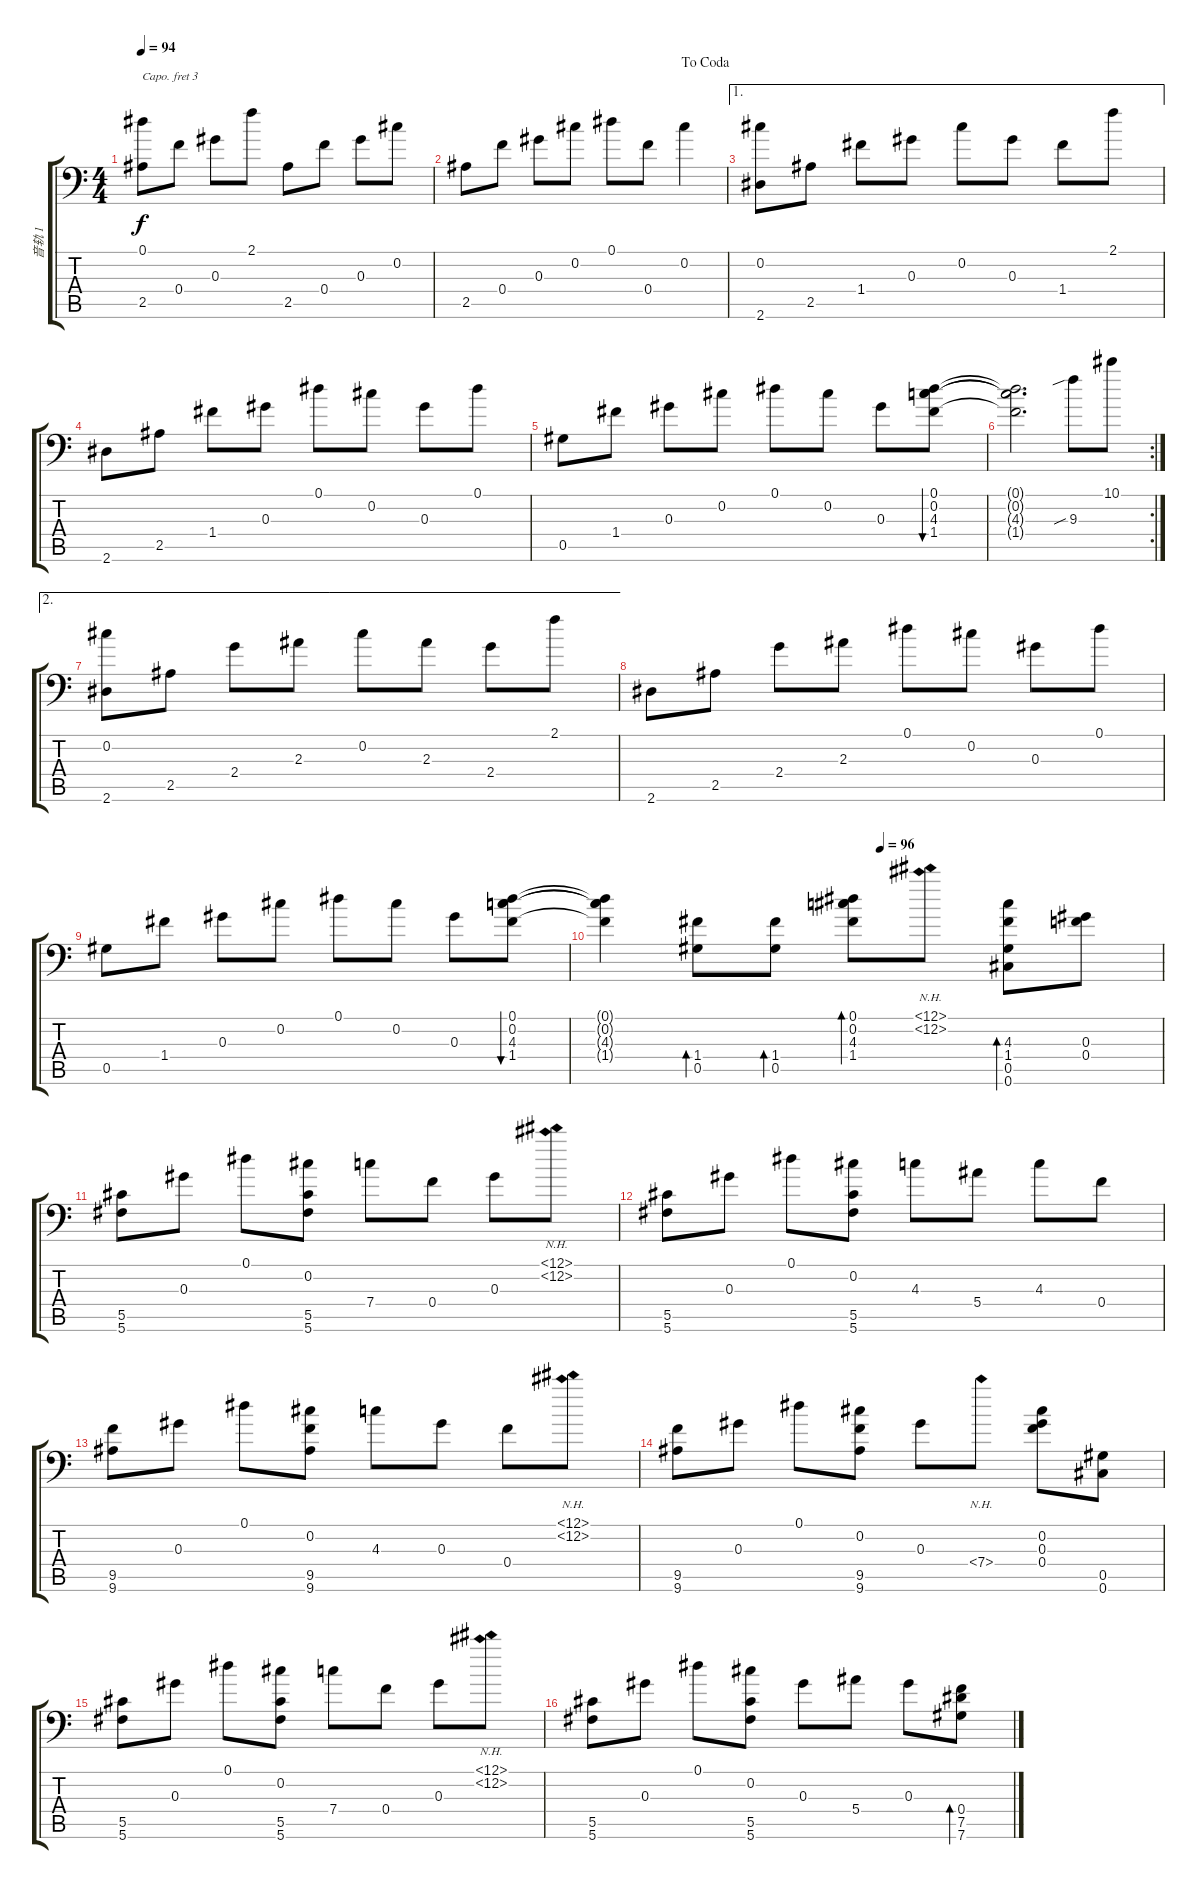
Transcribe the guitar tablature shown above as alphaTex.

\track ("音轨 1" "音轨 1") {instrument acousticguitarsteel}
\staff {score tabs}
\capo 3
\tuning (C4 Bb3 F3 D3 F2 Bb1) {hide}
\ts (4 4)
\tempo 94
\clef f4
\ks c
(0.1 2.5).8{dy f} 0.4.8 0.3.8 2.1.8 2.5.8 0.4.8 0.3.8 0.2.8 |
\jump dacoda
2.5.8 0.4.8 0.3.8 0.2.8 0.1.8 0.4.8 0.2.4 |
\ae 1
(0.2 2.6).8 2.5.8 1.4.8 0.3.8 0.2.8 0.3.8 1.4.8 2.1.8 |
2.6.8 2.5.8 1.4.8 0.3.8 0.1.8 0.2.8 0.3.8 0.1.8 |
0.5.8 1.4.8 0.3.8 0.2.8 0.1.8 0.2.8 0.3.8 (0.1 0.2 4.3 1.4).8{bu 480} |
\rc 2
(0.1{t} 0.2{t} 4.3{t} 1.4{t}).2{d} 9.3{sib}.8 10.1.8 |
\ae 2
(0.2 2.6).8 2.5.8 2.4.8 2.3.8 0.2.8 2.3.8 2.4.8 2.1.8 |
2.6.8 2.5.8 2.4.8 2.3.8 0.1.8 0.2.8 0.3.8 0.1.8 |
0.5.8 1.4.8 0.3.8 0.2.8 0.1.8 0.2.8 0.3.8 (0.1 0.2 4.3 1.4).8{bu 480} |
\tempo (96 0.5)
(0.1{t} 0.2{t} 4.3{t} 1.4{t}).4 (1.4 0.5).8{bd 60} (1.4 0.5).8{bd 60} (0.1 0.2 4.3 1.4).8{bd 60} (12.1{nh} 12.2{nh}).8 (4.3 1.4 0.5 0.6).8{bd 60} (0.3 0.4).8 |
(5.5 5.6).8 0.3.8 0.1.8 (0.2 5.5 5.6).8 7.4.8 0.4.8 0.3.8 (12.1{nh} 12.2{nh}).8 |
(5.5 5.6).8 0.3.8 0.1.8 (0.2 5.5 5.6).8 4.3.8 5.4.8 4.3.8 0.4.8 |
(9.5 9.6).8 0.3.8 0.1.8 (0.2 9.5 9.6).8 4.3.8 0.3.8 0.4.8 (12.1{nh} 12.2{nh}).8 |
(9.5 9.6).8 0.3.8 0.1.8 (0.2 9.5 9.6).8 0.3.8 7.4{nh}.8 (0.2 0.3 0.4).8 (0.5 0.6).8 |
(5.5 5.6).8 0.3.8 0.1.8 (0.2 5.5 5.6).8 7.4.8 0.4.8 0.3.8 (12.1{nh} 12.2{nh}).8 |
(5.5 5.6).8 0.3.8 0.1.8 (0.2 5.5 5.6).8 0.3.8 5.4.8 0.3.8 (0.4 7.5 7.6).8{bd 120}
